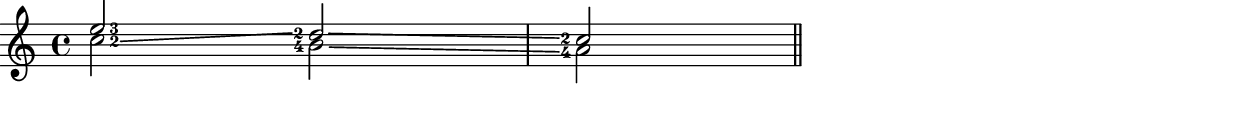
%% Generated by lilypond-book
%% Options: [exampleindent=10.16\mm,indent=0\mm,line-width=160\mm,paper-height=845.047\pt,paper-width=597.508\pt,papersize='(cons (* 597.508 pt) (* 845.047 pt)),quote]
\include "lilypond-book-preamble.ly"


% ****************************************************************
% Start cut-&-pastable-section
% ****************************************************************

#(ly:set-option 'eps-box-padding 3.000000)



\paper {
  #(set-paper-size '(cons (* 597.508 pt) (* 845.047 pt)))
  indent = 0\mm
  line-width = 160\mm
  % offset the left padding, also add 1mm as lilypond creates cropped
  % images with a little space on the right
  line-width = #(- line-width (* mm  3.000000) (* mm 1))
  line-width = 160\mm - 2.0 * 10.16\mm
  % offset the left padding, also add 1mm as lilypond creates cropped
  % images with a little space on the right
  line-width = #(- line-width (* mm  3.000000) (* mm 1))
}

\layout {
  
}




% ****************************************************************
% ly snippet:
% ****************************************************************
\sourcefileline 509
\score {
  \new Staff <<
    \new Voice {
      \voiceOne
      \set fingeringOrientations = #'(right)
      <e''-3>2
      \set fingeringOrientations = #'(left)
      <d''-\tweak bound-details.left.padding 2.5 \glide-2>
      <c''-2>
      \bar "||"
    }
    \new Voice {
      \voiceTwo
      \set fingeringOrientations = #'(right)
      <c''\glide-2>
      \set fingeringOrientations = #'(left)
      <b'-\tweak bound-details.left.padding 2.5 \glide-4>
      <a'-4>
    }
  >>
  \layout {
    ragged-right = ##f
    \context {
      \Voice
      \remove Finger_glide_engraver
    }
    \context {
      \Staff
      \consists Finger_glide_engraver
    }
  }
}


% ****************************************************************
% end ly snippet
% ****************************************************************
